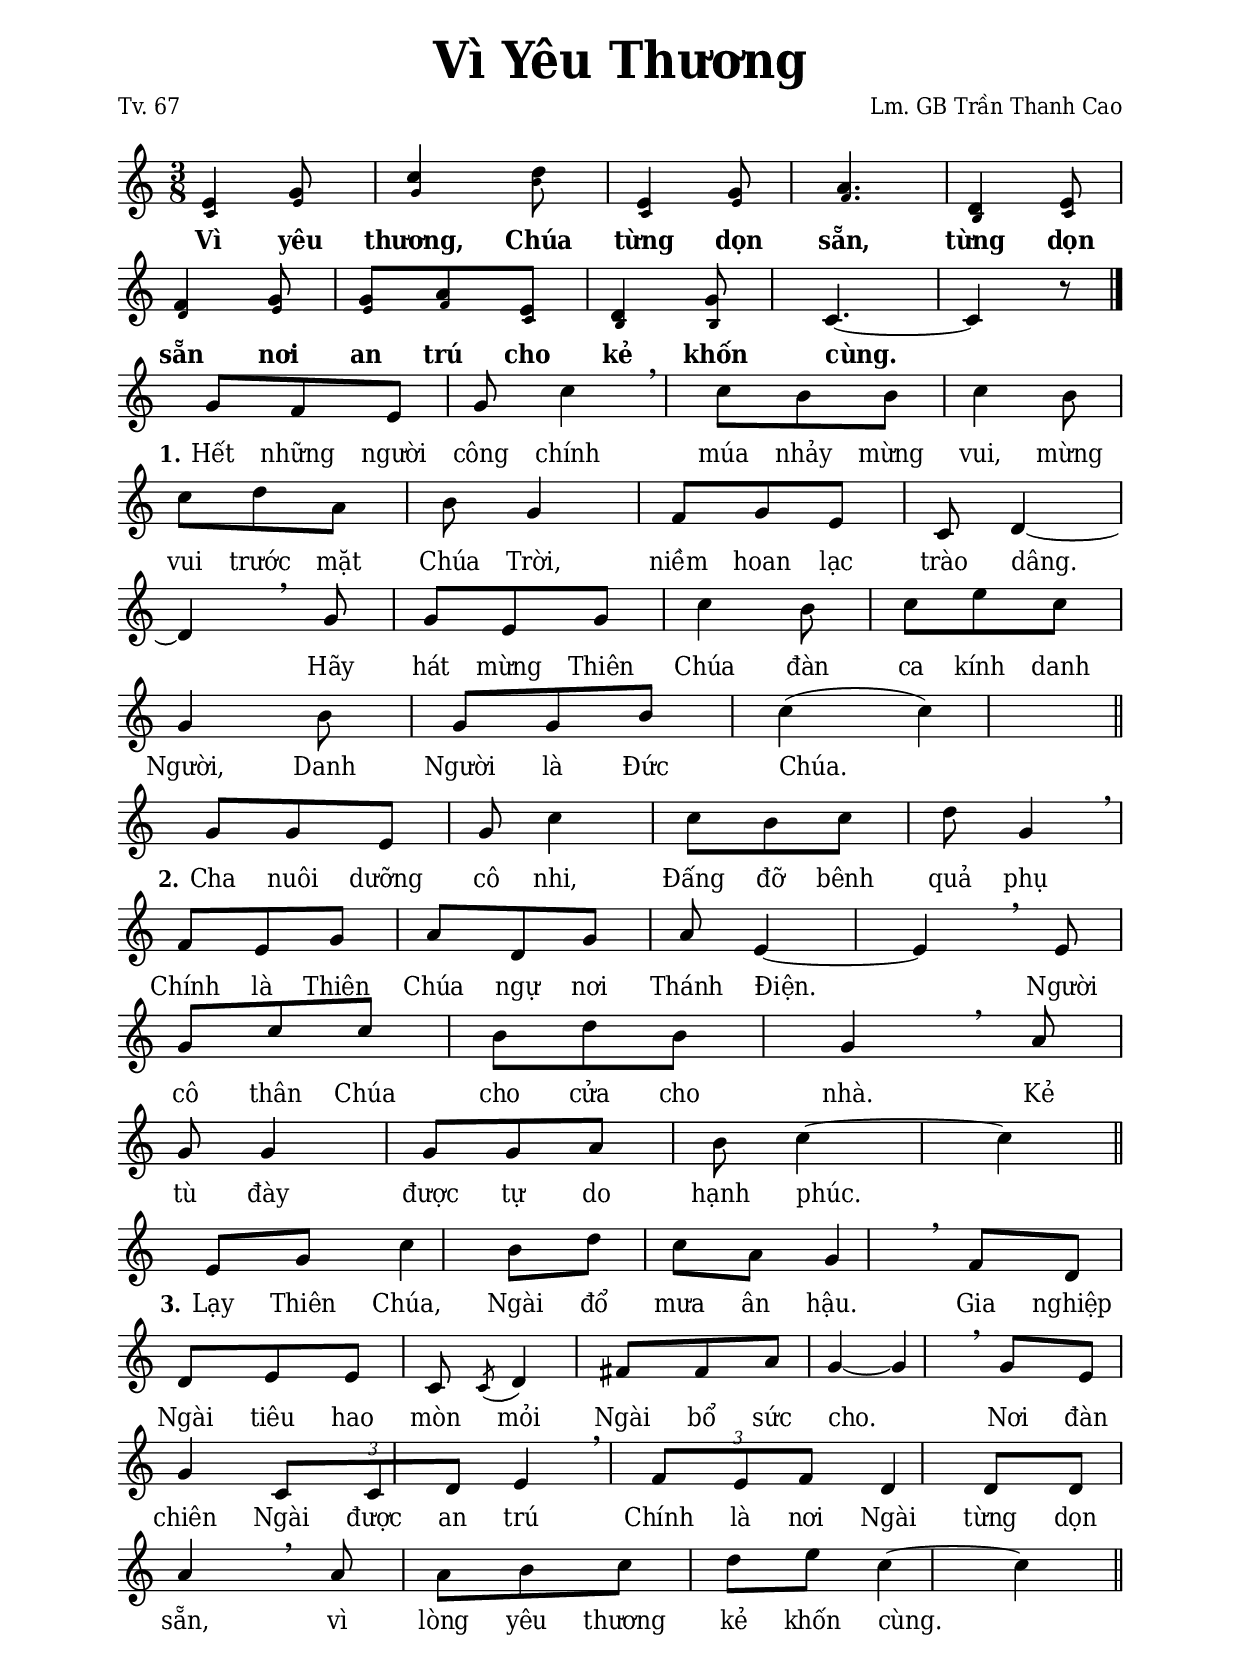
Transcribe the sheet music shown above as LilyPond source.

% Cài đặt chung
\version "2.22.1"
\include "english.ly"

\header {
  title = \markup { \fontsize #3 "Vì Yêu Thương" }
  poet = "Tv. 67"
  composer = "Lm. GB Trần Thanh Cao"
  arranger = " "
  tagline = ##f
}

% Nhạc điệp khúc
nhacDiepKhucSop = \relative c' {
  e4 g8 |
  c4 d8 |
  e,4 g8 |
  a4. |
  d,4 e8 |
  f4 g8 |
  g a e |
  d4 g8 |
  c,4. ~ |
  c4 r8 \bar "|."
}

nhacDiepKhucBas = \relative c' {
  c4 e8 |
  g4 b8 |
  c,4 e8 |
  f4. |
  b,4 c8 |
  d4 e8 |
  e f c |
  b4 b8 |
  c4. ~ |
  c4 r8
}

% Nhạc phiên khúc
nhacPhienKhucMot = \relative c'' {
  g8 f e g c4 \breathe
  c8 b b c4 b8 c d a b g4
  f8 g e c d4 ~ d \breathe
  g8 g e g c4 b8 c e c g4
  b8 g g b c4 (c) \bar "||"
}

nhacPhienKhucHai = \relative c'' {
  g8 g e g c4
  c8 b c d g,4 \breathe
  f8 e g a d, g a e4 ~ e \breathe
  e8 g c c b d b g4 \breathe
  a8 g g4 g8 g a b c4 ~ c \bar "||"
}

nhacPhienKhucBa = \relative c' {
  e8 g c4
  b8 d c a g4 \breathe
  f8 d d e e c \acciaccatura c8 d4
  fs8 fs a g4 ~ g \breathe
  g8 e g4 \tuplet 3/2 { c,8 [c d] } e4 \breathe
  \tuplet 3/2 { f8 [e f] } d4 d8 d a'4 \breathe
  a8 a b c d e c4 ~ c \bar "||"
}

% Lời điệp khúc
loiDiepKhuc = \lyricmode {
  Vì yêu thương, Chúa từng dọn sẵn,
  từng dọn sẵn nơi an trú cho kẻ khốn cùng.
}

% Lời phiên khúc
loiPhienKhucMot = \lyricmode {
  \set stanza = #"1."
  Hết những người công chính múa nhảy mừng vui,
  mừng vui trước mặt Chúa Trời,
  niềm hoan lạc trào dâng.
  Hãy hát mừng Thiên Chúa đàn ca kính danh Người,
  Danh Người là Đức Chúa.
}

loiPhienKhucHai = \lyricmode {
  \set stanza = #"2."
  Cha nuôi dưỡng cô nhi, Đấng đỡ bênh quả phụ
  Chính là Thiên Chúa ngự nơi Thánh Điện.
  Người cô thân Chúa cho cửa cho nhà.
  Kẻ tù đày được tự do hạnh phúc.
}

loiPhienKhucBa = \lyricmode {
  \set stanza = #"3."
  Lạy Thiên Chúa, Ngài đổ mưa ân hậu.
  Gia nghiệp Ngài tiêu hao mòn mỏi Ngài bổ sức cho.
  Nơi đàn chiên Ngài được an trú
  Chính là nơi Ngài từng dọn sẵn,
  vì lòng yêu thương kẻ khốn cùng.
}

% Dàn trang
\paper {
  #(set-paper-size "a4")
  top-margin = 15\mm
  bottom-margin = 10\mm
  left-margin = 20\mm
  right-margin = 20\mm
  indent = #0
  #(define fonts
    (make-pango-font-tree
      "Deja Vu Serif Condensed"
      "Deja Vu Serif Condensed"
      "Deja Vu Serif Condensed"
      (/ 20 20)))
  page-count = #1
  system-system-spacing = #'((basic-distance . 11.5)
                             (minimum-distance . 11.5)
                             (padding . 1))
  score-system-spacing = #'((basic-distance . 11.5)
                             (minimum-distance . 11.5)
                             (padding . 1))
}

% Thiết lập tông và nhịp
TongNhip = { \key c \major \time 3/8 }

% Đổi kích thước nốt cho bè phụ
notBePhu =
#(define-music-function (font-size music) (number? ly:music?)
   (for-some-music
     (lambda (m)
       (if (music-is-of-type? m 'rhythmic-event)
           (begin
             (set! (ly:music-property m 'tweaks)
                   (cons `(font-size . ,font-size)
                         (ly:music-property m 'tweaks)))
             #t)
           #f))
     music)
   music)

\score {
  \new ChoirStaff <<
    \new Staff = diepKhuc \with {
        \consists "Merge_rests_engraver"
        %\magnifyStaff #(magstep +1)
        printPartCombineTexts = ##f
      }
      <<
      \new Voice \TongNhip \partCombine 
        \nhacDiepKhucSop
        \notBePhu -3 { \nhacDiepKhucBas }
      \new NullVoice = nhacThamChieu \nhacDiepKhucSop
      \new Lyrics \with {
          \override VerticalAxisGroup.
            nonstaff-relatedstaff-spacing.padding = #1
          \override VerticalAxisGroup.
            nonstaff-unrelatedstaff-spacing.padding = #1
        }
        \lyricsto nhacThamChieu \loiDiepKhuc
      >>
  >>
  \layout {
    ragged-last = ##f
    \override Lyrics.LyricText.font-series = #'bold
    %\override Lyrics.LyricText.font-size = #+2
    \override Lyrics.LyricSpace.minimum-distance = #4.0
    \override Score.BarNumber.break-visibility = ##(#f #f #f)
    \override Score.SpacingSpanner.uniform-stretching = ##t
  }
}

\score {
  \new ChoirStaff <<
    \new Staff = phienKhuc \with {
        %\magnifyStaff #(magstep +1)
      }
      <<
      \new Voice = beSop {
        \key c \major \time 3/8 \nhacPhienKhucMot
      }
    >>
    \new Lyrics \with {
          \override VerticalAxisGroup.
            nonstaff-relatedstaff-spacing.padding = #1
          \override VerticalAxisGroup.
            nonstaff-unrelatedstaff-spacing.padding = #1
        }
        \lyricsto beSop \loiPhienKhucMot
  >>
  \layout {
    \override Staff.TimeSignature.transparent = ##t
    %\override Lyrics.LyricText.font-size = #+2
    \override Lyrics.LyricSpace.minimum-distance = #2.5
    \override Score.BarNumber.break-visibility = ##(#f #f #f)
    \override Score.SpacingSpanner.uniform-stretching = ##t
    \set Score.barAlways = ##t
    \set Score.defaultBarType = ""
  } 
}

\score {
  \new ChoirStaff <<
    \new Staff = phienKhuc \with {
        %\magnifyStaff #(magstep +1)
      }
      <<
      \new Voice = beSop {
        \key c \major \time 3/8 \nhacPhienKhucHai
      }
    >>
    \new Lyrics \with {
          \override VerticalAxisGroup.
            nonstaff-relatedstaff-spacing.padding = #1
          \override VerticalAxisGroup.
            nonstaff-unrelatedstaff-spacing.padding = #1
        }
        \lyricsto beSop \loiPhienKhucHai
  >>
  \layout {
    \override Staff.TimeSignature.transparent = ##t
    %\override Lyrics.LyricText.font-size = #+2
    \override Lyrics.LyricSpace.minimum-distance = #3
    \override Score.BarNumber.break-visibility = ##(#f #f #f)
    \override Score.SpacingSpanner.uniform-stretching = ##t
    \set Score.barAlways = ##t
    \set Score.defaultBarType = ""
  } 
}

\score {
  \new ChoirStaff <<
    \new Staff = phienKhuc \with {
        %\magnifyStaff #(magstep +1)
      }
      <<
      \new Voice = beSop {
        \key c \major \time 3/8 \nhacPhienKhucBa
      }
    >>
    \new Lyrics \with {
          \override VerticalAxisGroup.
            nonstaff-relatedstaff-spacing.padding = #1
          \override VerticalAxisGroup.
            nonstaff-unrelatedstaff-spacing.padding = #1
        }
        \lyricsto beSop \loiPhienKhucBa
  >>
  \layout {
    \override Staff.TimeSignature.transparent = ##t
    %\override Lyrics.LyricText.font-size = #+2
    \override Lyrics.LyricSpace.minimum-distance = #3.5
    \override Score.BarNumber.break-visibility = ##(#f #f #f)
    \override Score.SpacingSpanner.uniform-stretching = ##t
    \set Score.barAlways = ##t
    \set Score.defaultBarType = ""
  } 
}
